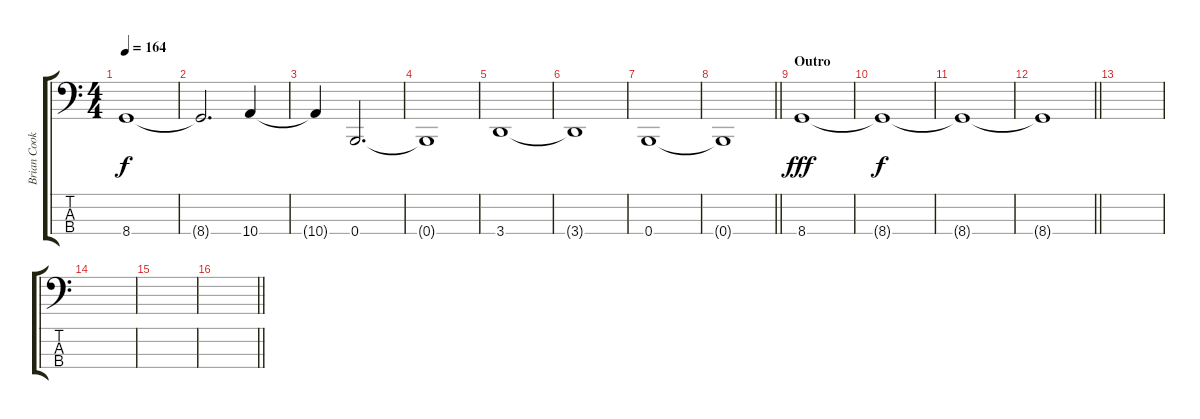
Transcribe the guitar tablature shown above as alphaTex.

\track ("Brian Cook (4 String Bass)" "Brian Cook") {instrument electricbassfinger}
\staff {score tabs}
\tuning (D2 A1 E1 B0) {hide}
\ts (4 4)
\section ("" "")
\tempo 164
\clef f4
\ks c
8.4.1{dy f} |
8.4{t}.2{d} 10.4.4 |
10.4{t}.4 0.4.2{d} |
0.4{t}.1 |
3.4.1 |
3.4{t}.1 |
0.4.1 |
\barLineRight lightlight
0.4{t}.1 |
\section ("" "Outro")
8.4.1{dy fff volume 4} |
8.4{t}.1{dy f} |
8.4{t}.1 |
\barLineRight lightlight
8.4{t}.1 |
\section ("" "")
|
|
|
\barLineRight lightlight
